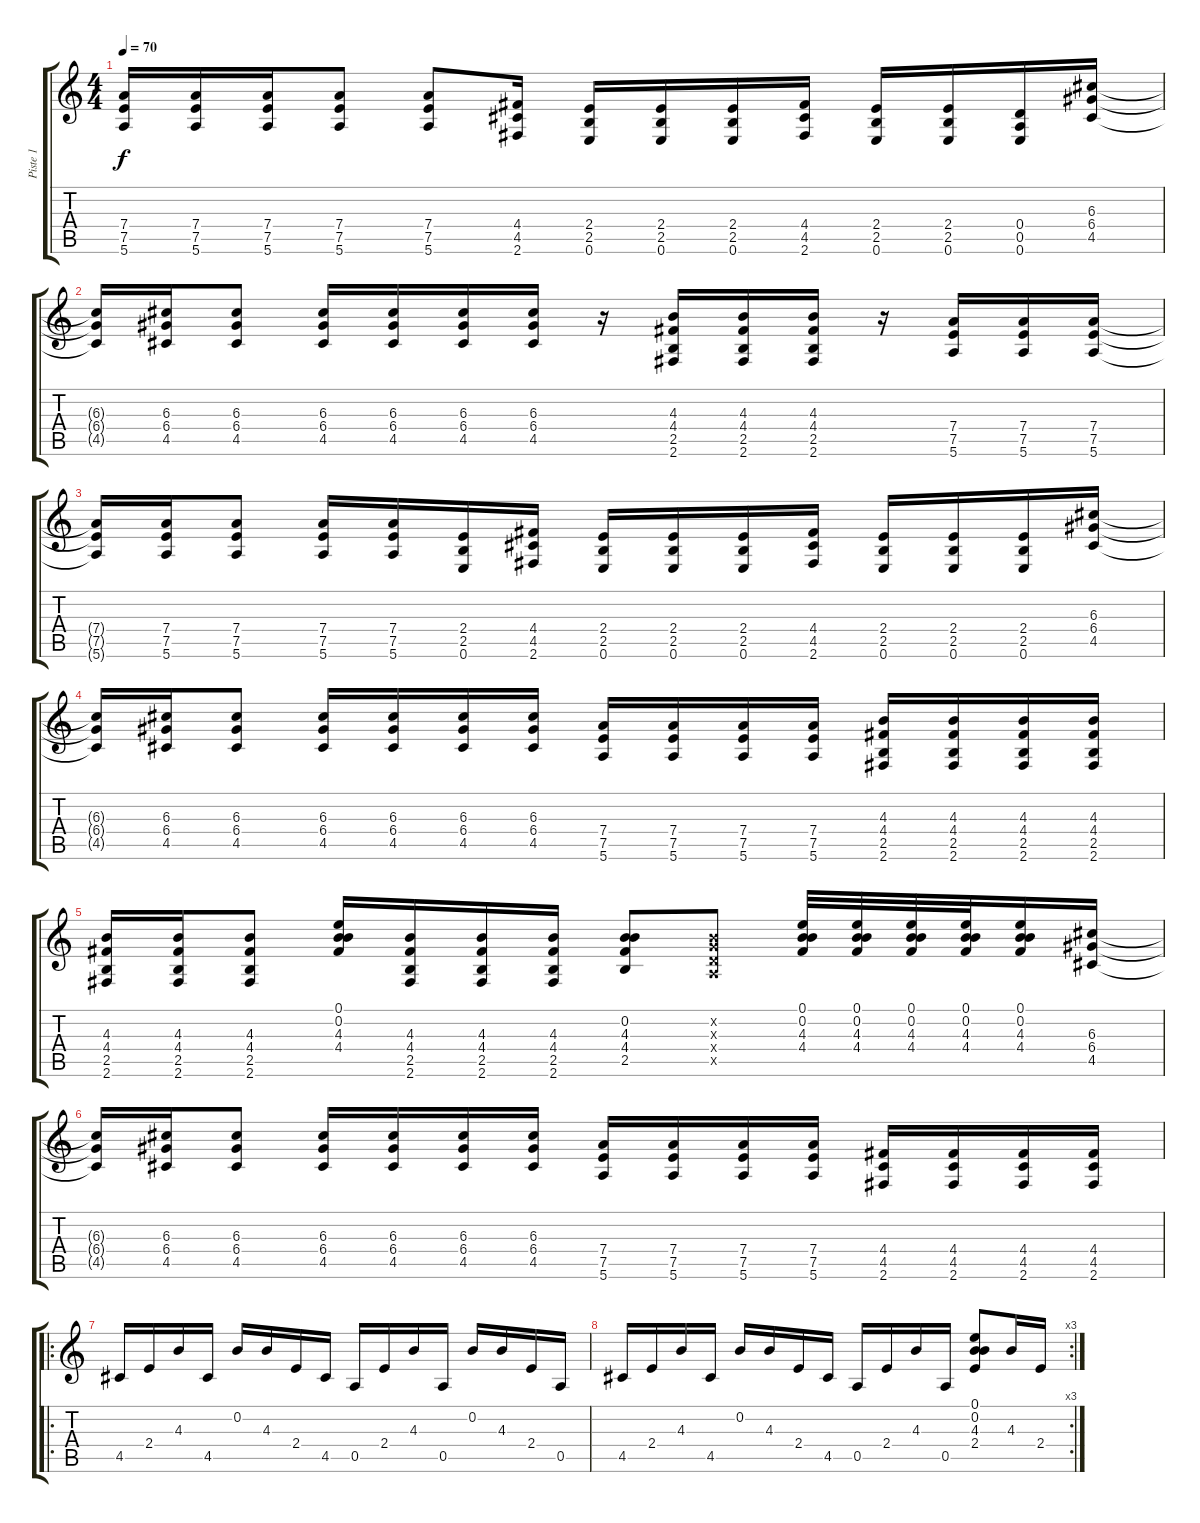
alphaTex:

\track ("Piste 1" "Piste 1") {instrument acousticguitarsteel}
\staff {score tabs}
\tuning (E4 B3 G3 D3 A2 E2) {hide}
\ts (4 4)
\tempo 70
\clef g2
\ks c
(7.4{t} 7.5{t} 5.6{t}).16{dy f} (7.4 7.5 5.6).16 (7.4 7.5 5.6).16 (7.4 7.5 5.6).8 (7.4 7.5 5.6).8 (4.4 4.5 2.6).16 (2.4 2.5 0.6).16 (2.4 2.5 0.6).16 (2.4 2.5 0.6).16 (4.4 4.5 2.6).16 (2.4 2.5 0.6).16 (2.4 2.5 0.6).16 (0.4 0.5 0.6).16 (6.3 6.4 4.5).16 |
(6.3{t} 6.4{t} 4.5{t}).16 (6.3 6.4 4.5).16 (6.3 6.4 4.5).8 (6.3 6.4 4.5).16 (6.3 6.4 4.5).16 (6.3 6.4 4.5).16 (6.3 6.4 4.5).16 r.16 (4.3 4.4 2.5 2.6).16 (4.3 4.4 2.5 2.6).16 (4.3 4.4 2.5 2.6).16 r.16 (7.4 7.5 5.6).16 (7.4 7.5 5.6).16 (7.4 7.5 5.6).16 |
(7.4{t} 7.5{t} 5.6{t}).16 (7.4 7.5 5.6).16 (7.4 7.5 5.6).8 (7.4 7.5 5.6).16 (7.4 7.5 5.6).16 (2.4 2.5 0.6).16 (4.4 4.5 2.6).16 (2.4 2.5 0.6).16 (2.4 2.5 0.6).16 (2.4 2.5 0.6).16 (4.4 4.5 2.6).16 (2.4 2.5 0.6).16 (2.4 2.5 0.6).16 (2.4 2.5 0.6).16 (6.3 6.4 4.5).16 |
(6.3{t} 6.4{t} 4.5{t}).16 (6.3 6.4 4.5).16 (6.3 6.4 4.5).8 (6.3 6.4 4.5).16 (6.3 6.4 4.5).16 (6.3 6.4 4.5).16 (6.3 6.4 4.5).16 (7.4 7.5 5.6).16 (7.4 7.5 5.6).16 (7.4 7.5 5.6).16 (7.4 7.5 5.6).16 (4.3 4.4 2.5 2.6).16 (4.3 4.4 2.5 2.6).16 (4.3 4.4 2.5 2.6).16 (4.3 4.4 2.5 2.6).16 |
(4.3 4.4 2.5 2.6).16 (4.3 4.4 2.5 2.6).16 (4.3 4.4 2.5 2.6).8 (0.1 0.2 4.3 4.4).16 (4.3 4.4 2.5 2.6).16 (4.3 4.4 2.5 2.6).16 (4.3 4.4 2.5 2.6).16 (0.2 4.3 4.4 2.5).8 (0.2{x} 0.3{x} 0.4{x} 0.5{x}).8 (0.1 0.2 4.3 4.4).32 (0.1 0.2 4.3 4.4).32 (0.1 0.2 4.3 4.4).32 (0.1 0.2 4.3 4.4).32 (0.1 0.2 4.3 4.4).16 (6.3 6.4 4.5).16 |
(6.3{t} 6.4{t} 4.5{t}).16 (6.3 6.4 4.5).16 (6.3 6.4 4.5).8 (6.3 6.4 4.5).16 (6.3 6.4 4.5).16 (6.3 6.4 4.5).16 (6.3 6.4 4.5).16 (7.4 7.5 5.6).16 (7.4 7.5 5.6).16 (7.4 7.5 5.6).16 (7.4 7.5 5.6).16 (4.4 4.5 2.6).16 (4.4 4.5 2.6).16 (4.4 4.5 2.6).16 (4.4 4.5 2.6).16 |
\ro
4.5.16 2.4.16 4.3.16 4.5.16 0.2.16 4.3.16 2.4.16 4.5.16 0.5.16 2.4.16 4.3.16 0.5.16 0.2.16 4.3.16 2.4.16 0.5.16 |
\rc 3
4.5.16 2.4.16 4.3.16 4.5.16 0.2.16 4.3.16 2.4.16 4.5.16 0.5.16 2.4.16 4.3.16 0.5.16 (0.1 0.2 4.3 2.4).8 4.3.16 2.4.16
